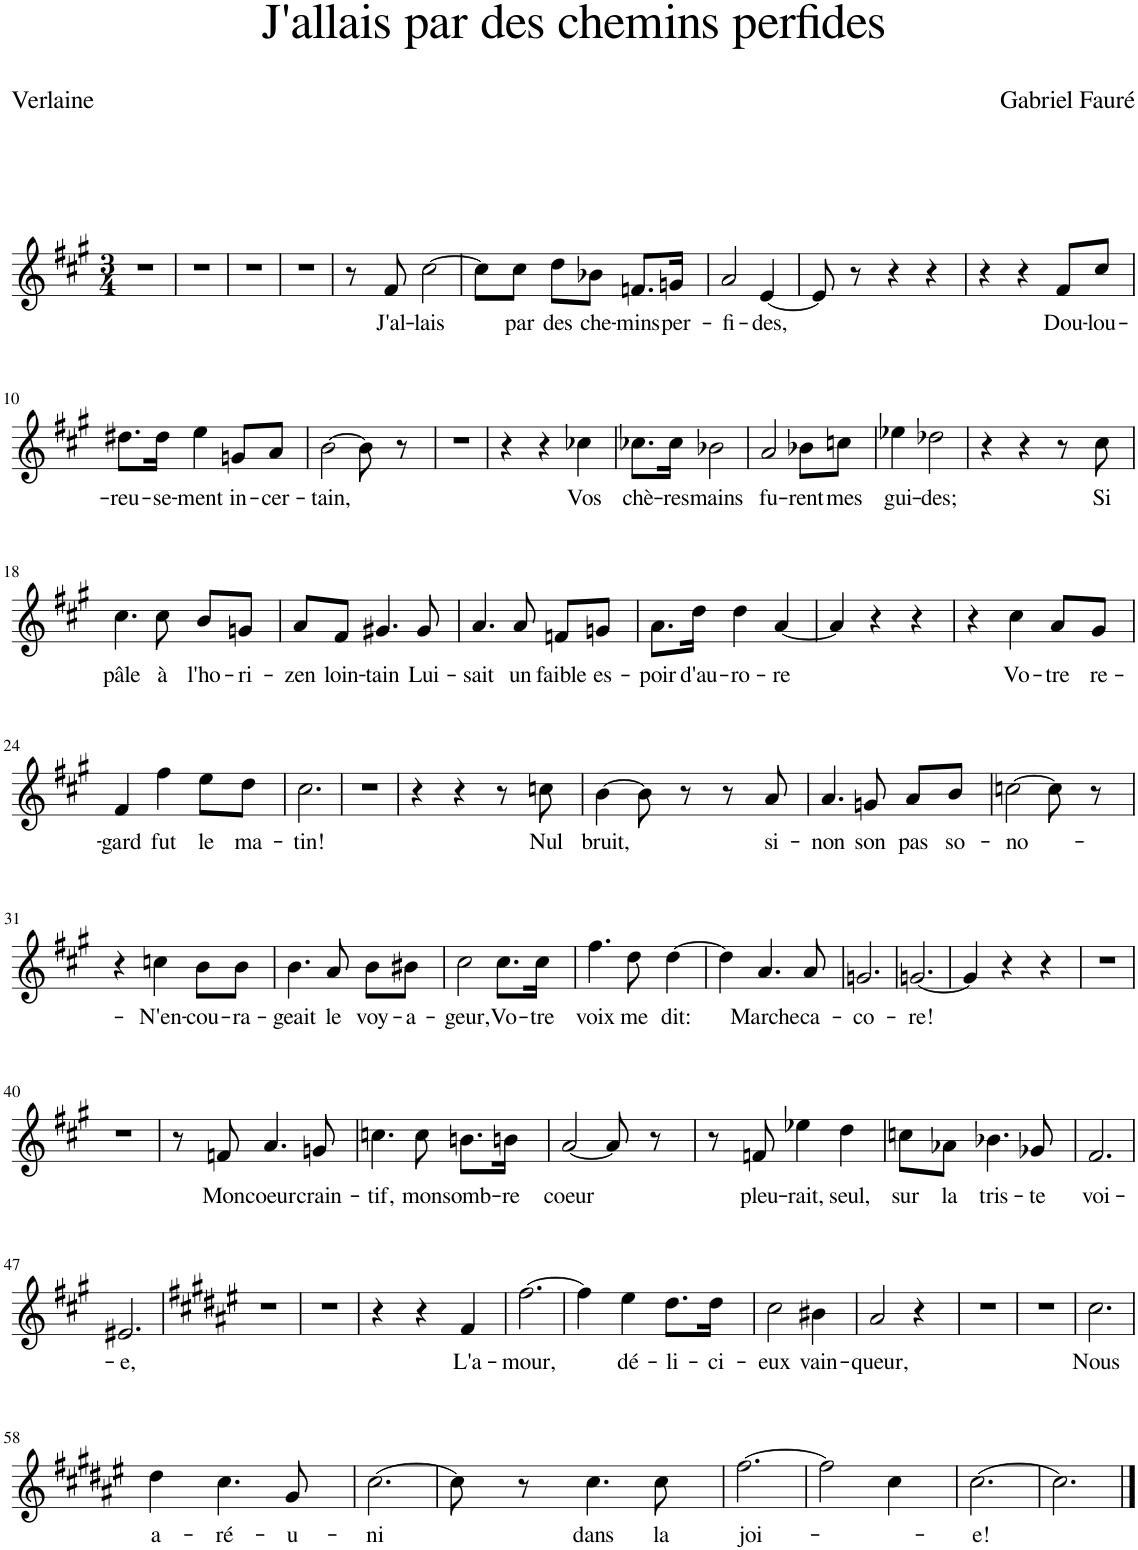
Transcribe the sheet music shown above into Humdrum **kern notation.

**kern	**text
*part1	*part1
*staff1	*staff1
*I"Piano	*
*I'Pno	*
*clefG2	*
*k[f#c#g#]	*
*M3/4	*
=1	=1
2.r	.
=2	=2
2.r	.
=3	=3
2.r	.
=4	=4
2.r	.
=5	=5
8r	.
!	!LO:LY:b
8f#/	J'al-
!	!LO:LY:b
[2cc#\	-lais
=6	=6
8cc#\L]	.
!	!LO:LY:b
8cc#\J	par
!	!LO:LY:b
8dd\L	des
!	!LO:LY:b
8b-X\J	che-
!	!LO:LY:b
8.fn/L	-mins
!	!LO:LY:b
16gn/Jk	per-
=7	=7
!	!LO:LY:b
2a/	-fi-
!	!LO:LY:b
[4e/	-des,
=8	=8
8e/]	.
8r	.
4r	.
4r	.
=9	=9
4r	.
4r	.
!	!LO:LY:b
8f#/L	Dou-
!	!LO:LY:b
8cc#/J	-lou-
!!LO:LB:g=z
=10	=10
!	!LO:LY:b
8.dd#X\L	-reu-
!	!LO:LY:b
16dd#\Jk	-se-
!	!LO:LY:b
4ee\	-ment
!	!LO:LY:b
8gn/L	in-
!	!LO:LY:b
8a/J	-cer-
=11	=11
!	!LO:LY:b
[2b\	-tain,
8b\]	.
8r	.
=12	=12
2.r	.
=13	=13
4r	.
4r	.
!	!LO:LY:b
4cc-X\	Vos
=14	=14
!	!LO:LY:b
8.cc-X\L	chè-
!	!LO:LY:b
16cc-\Jk	-res
!	!LO:LY:b
2b-X\	mains
=15	=15
!	!LO:LY:b
2a/	fu-
!	!LO:LY:b
8b-X\L	-rent
!	!LO:LY:b
8ccn\J	mes
=16	=16
!	!LO:LY:b
4ee-X\	gui-
!	!LO:LY:b
2dd-X\	-des;
=17	=17
4r	.
4r	.
8r	.
!	!LO:LY:b
8cc#\	Si
!!LO:LB:g=z
=18	=18
!	!LO:LY:b
4.cc#\	pâle
!	!LO:LY:b
8cc#\	à
!	!LO:LY:b
8b/L	l'ho-
!	!LO:LY:b
8gn/J	-ri-
=19	=19
!	!LO:LY:b
8a/L	-zen
!	!LO:LY:b
8f#/J	loin-
!	!LO:LY:b
4.g#X/	-tain
!	!LO:LY:b
8g#/	Lui-
=20	=20
!	!LO:LY:b
4.a/	-sait
!	!LO:LY:b
8a/	un
!	!LO:LY:b
8fn/L	faible
!	!LO:LY:b
8gn/J	es-
=21	=21
!	!LO:LY:b
8.a\L	-poir
!	!LO:LY:b
16dd\Jk	d'au-
!	!LO:LY:b
4dd\	-ro-
!	!LO:LY:b
[4a/	-re
=22	=22
4a/]	.
4r	.
4r	.
=23	=23
4r	.
!	!LO:LY:b
4cc#\	Vo-
!	!LO:LY:b
8a/L	-tre
!	!LO:LY:b
8g#/J	re-
!!LO:LB:g=z
=24	=24
!	!LO:LY:b
4f#/	-gard
!	!LO:LY:b
4ff#\	fut
!	!LO:LY:b
8ee\L	le
!	!LO:LY:b
8dd\J	ma-
=25	=25
!	!LO:LY:b
2.cc#\	-tin!
=26	=26
2.r	.
=27	=27
4r	.
4r	.
8r	.
!	!LO:LY:b
8ccn\	Nul
=28	=28
!	!LO:LY:b
[4b\	bruit,
8b\]	.
8r	.
8r	.
!	!LO:LY:b
8a/	si-
=29	=29
!	!LO:LY:b
4.a/	-non
!	!LO:LY:b
8gn/	son
!	!LO:LY:b
8a/L	pas
!	!LO:LY:b
8b/J	so-
=30	=30
!	!LO:LY:b
[2ccn\	-no-
8cc\]	.
8r	.
!!LO:LB:g=z
=31	=31
4r	.
!	!LO:LY:b
4ccn\	N'en-
!	!LO:LY:b
8b\L	-cou-
!	!LO:LY:b
8b\J	-ra-
=32	=32
!	!LO:LY:b
4.b\	-geait
!	!LO:LY:b
8a/	le
!	!LO:LY:b
8b\L	voy-
!	!LO:LY:b
8b#X\J	-a-
=33	=33
!	!LO:LY:b
2cc#\	-geur,
!	!LO:LY:b
8.cc#\L	Vo-
!	!LO:LY:b
16cc#\Jk	-tre
=34	=34
!	!LO:LY:b
4.ff#\	voix
!	!LO:LY:b
8dd\	me
!	!LO:LY:b
[4dd\	dit:
=35	=35
4dd\]	.
!	!LO:LY:b
4.a/	Marche
!	!LO:LY:b
8a/	ca-
=36	=36
!	!LO:LY:b
2.gn/	-co-
=37	=37
!	!LO:LY:b
[2.gn/	-re!
=38	=38
4g/]	.
4r	.
4r	.
=39	=39
2.r	.
!!LO:LB:g=z
=40	=40
2.r	.
=41	=41
8r	.
!	!LO:LY:b
8fn/	Mon
!	!LO:LY:b
4.a/	coeur
!	!LO:LY:b
8gn/	crain-
=42	=42
!	!LO:LY:b
4.ccn\	-tif,
!	!LO:LY:b
8cc\	mon
!	!LO:LY:b
8.bn\L	somb-
!	!LO:LY:b
16bn\Jk	-re
=43	=43
!	!LO:LY:b
[2a/	coeur
8a/]	.
8r	.
=44	=44
8r	.
!	!LO:LY:b
8fn/	pleu-
!	!LO:LY:b
4ee-X\	-rait,
!	!LO:LY:b
4dd\	seul,
=45	=45
!	!LO:LY:b
8ccn\L	sur
!	!LO:LY:b
8a-X\J	la
!	!LO:LY:b
4.b-X\	tris-
!	!LO:LY:b
8g-X/	-te
=46	=46
!	!LO:LY:b
2.f#/	voi-
!!LO:LB:g=z
=47	=47
!	!LO:LY:b
2.e#X/	-e,
=48	=48
*k[f#c#g#d#a#e#]	*
2.r	.
=49	=49
2.r	.
=50	=50
4r	.
4r	.
!	!LO:LY:b
4f#/	L'a-
=51	=51
!	!LO:LY:b
[2.ff#\	-mour,
=52	=52
4ff#\]	.
!	!LO:LY:b
4ee#\	dé-
!	!LO:LY:b
8.dd#\L	-li-
!	!LO:LY:b
16dd#\Jk	-ci-
=53	=53
!	!LO:LY:b
2cc#\	-eux
!	!LO:LY:b
4b#X\	vain-
=54	=54
!	!LO:LY:b
2a#/	-queur,
4r	.
=55	=55
2.r	.
=56	=56
2.r	.
=57	=57
!	!LO:LY:b
2.cc#\	Nous
!!LO:LB:g=z
=58	=58
!	!LO:LY:b
4dd#\	a-
!	!LO:LY:b
4.cc#\	-ré-
!	!LO:LY:b
8g#/	-u-
=59	=59
!	!LO:LY:b
[2.cc#\	-ni
=60	=60
8cc#\]	.
8r	.
!	!LO:LY:b
4.cc#\	dans
!	!LO:LY:b
8cc#\	la
=61	=61
!	!LO:LY:b
[2.ff#\	joi-
=62	=62
2ff#\]	.
4cc#\	.
=63	=63
!	!LO:LY:b
[2.cc#\	-e!
=64	=64
2.cc#\]	.
==	==
*-	*-
